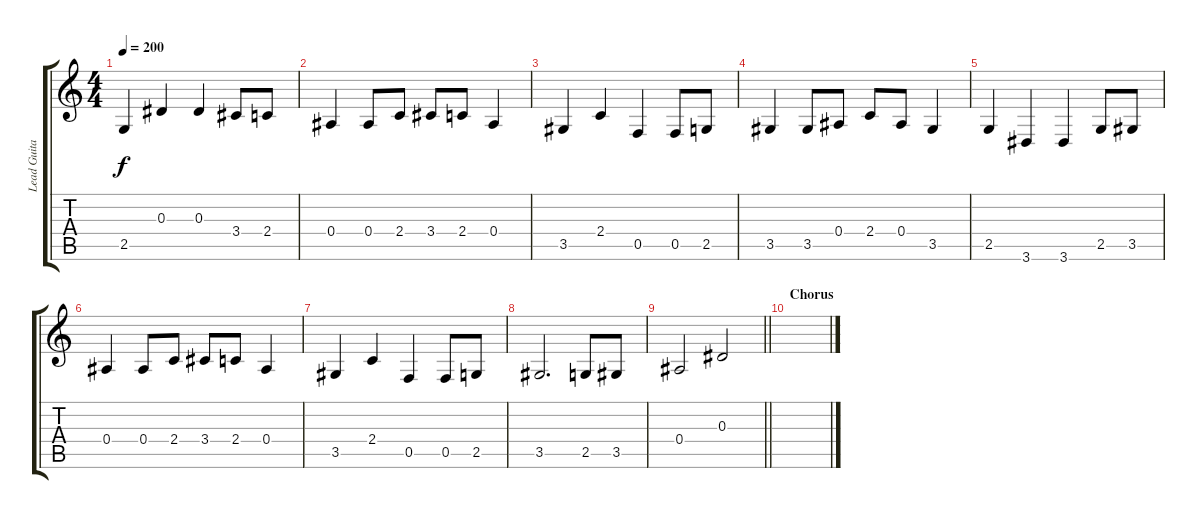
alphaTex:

\track ("Lead Guitar" "Lead Guita") {instrument overdrivenguitar}
\staff {score tabs}
\tuning (C4 G3 Eb3 Bb2 F2 C2) {hide}
\ts (4 4)
\tempo 200
\clef g2
\ks c
2.5.4{dy f} 0.3.4 0.3.4 3.4.8 2.4.8 |
0.4.4 0.4.8 2.4.8 3.4.8 2.4.8 0.4.4 |
3.5.4 2.4.4 0.5.4 0.5.8 2.5.8 |
3.5.4 3.5.8 0.4.8 2.4.8 0.4.8 3.5.4 |
2.5.4 3.6.4 3.6.4 2.5.8 3.5.8 |
0.4.4 0.4.8 2.4.8 3.4.8 2.4.8 0.4.4 |
3.5.4 2.4.4 0.5.4 0.5.8 2.5.8 |
3.5.2{d} 2.5.8 3.5.8 |
\barLineRight lightlight
0.4.2 0.3.2 |
\section ("" "Chorus")
